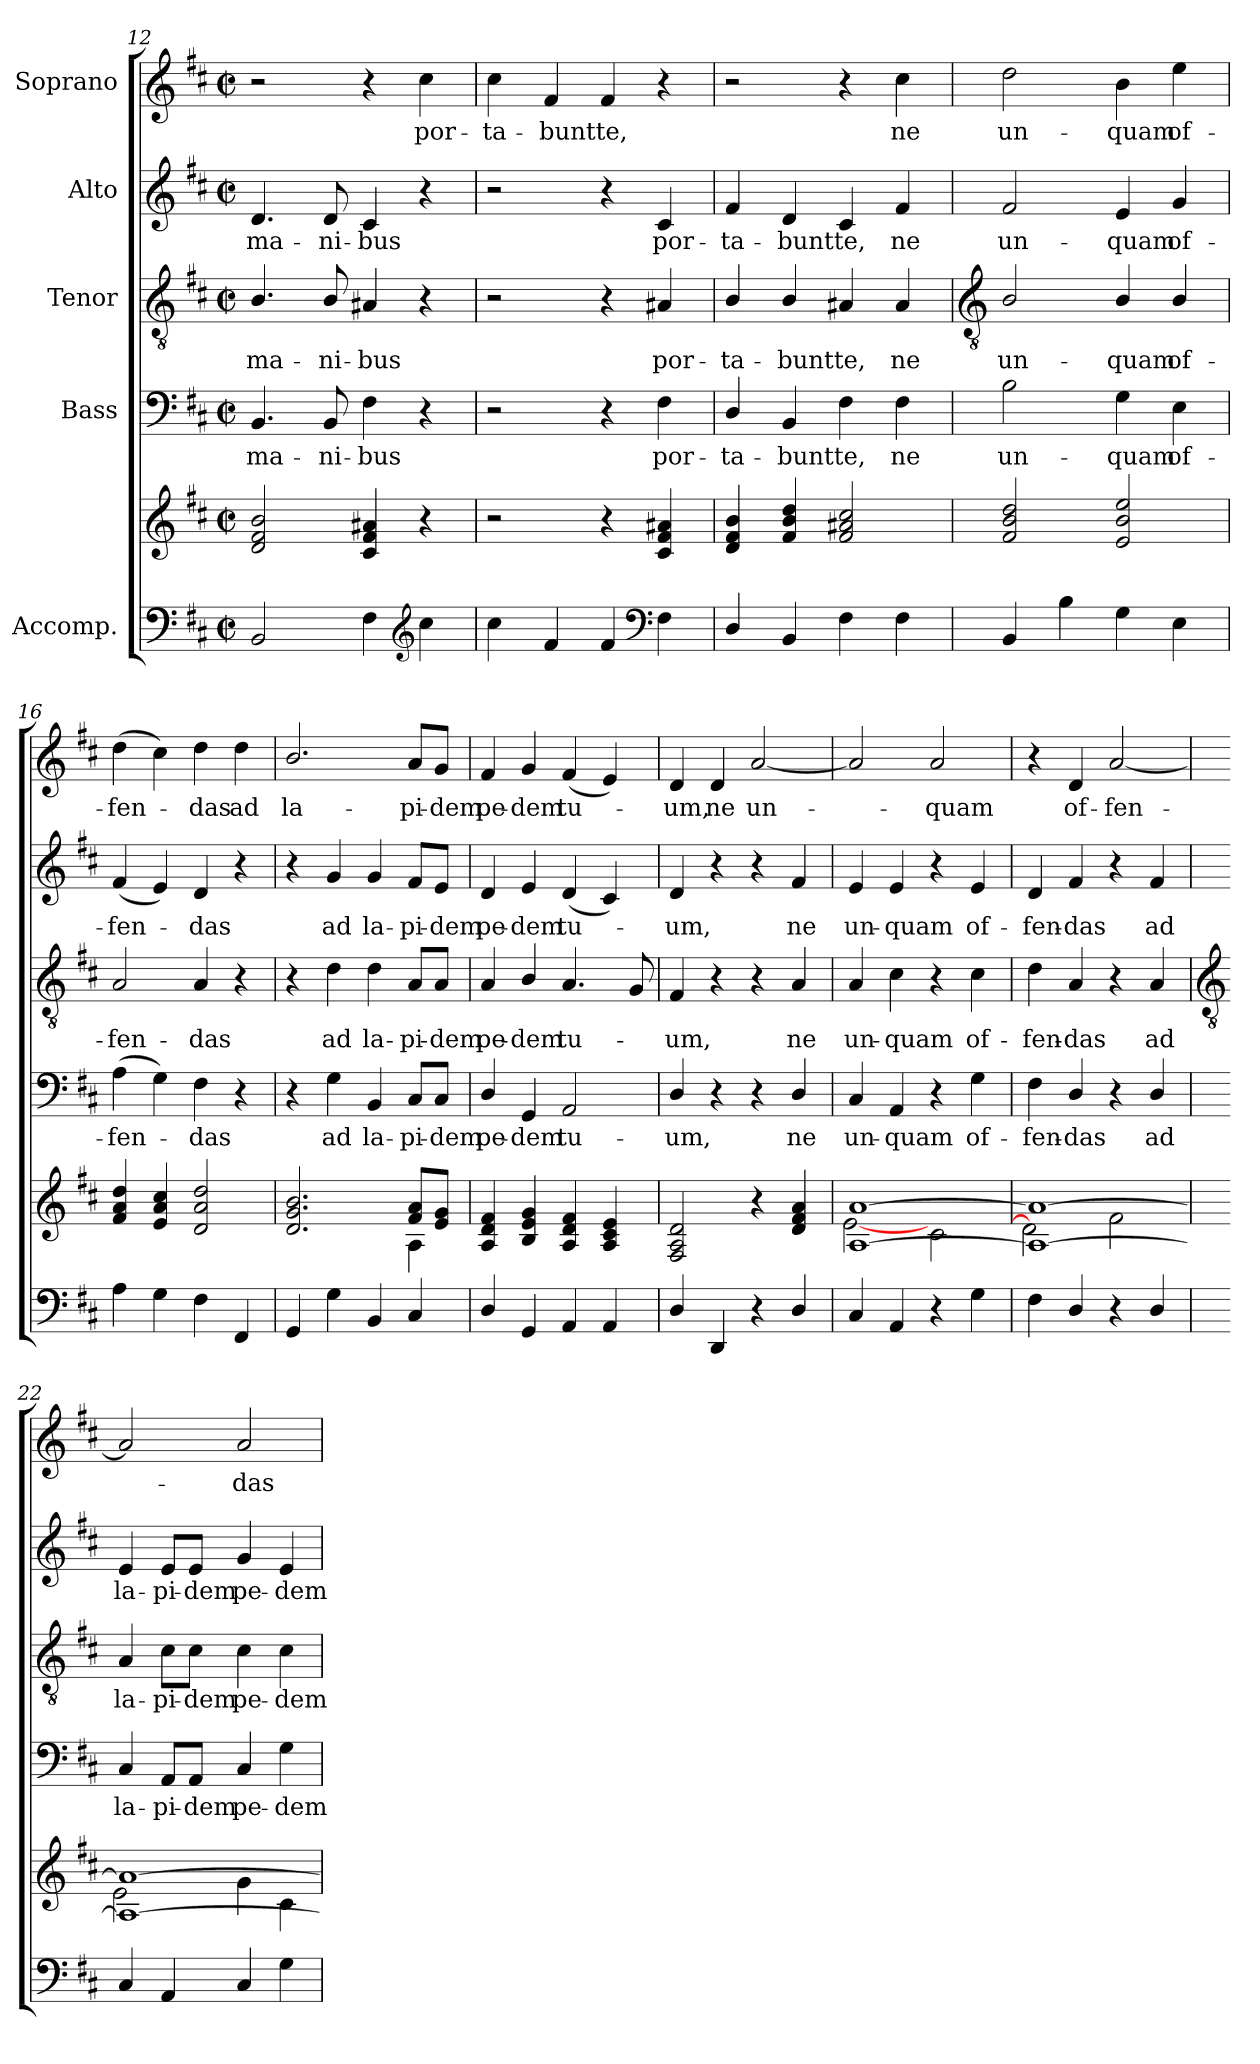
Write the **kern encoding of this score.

**kern	**kern	**kern	**text	**kern	**text	**kern	**text	**kern	**text
*part5	*part5	*part4	*part4	*part3	*part3	*part2	*part2	*part1	*part1
*staff6	*staff5	*staff4	*staff4	*staff3	*staff3	*staff2	*staff2	*staff1	*staff1
*I"Accomp.	*	*I"Bass	*	*I"Tenor	*	*I"Alto	*	*I"Soprano	*
*clefF4	*clefG2	*clefF4	*	*clefGv2	*	*clefG2	*	*clefG2	*
*k[f#c#]	*k[f#c#]	*k[f#c#]	*	*k[f#c#]	*	*k[f#c#]	*	*k[f#c#]	*
*D:	*D:	*D:	*	*D:	*	*D:	*	*D:	*
*M2/2	*M2/2	*M2/2	*	*M2/2	*	*M2/2	*	*M2/2	*
*met(c|)	*met(c|)	*met(c|)	*	*met(c|)	*	*met(c|)	*	*met(c|)	*
=12	=12	=12	=12	=12	=12	=12	=12	=12	=12
!	!	!	!LO:LY:b	!	!LO:LY:b	!	!LO:LY:b	!	!
2BB	2d 2f# 2b	4.BB	ma-	4.B/	ma-	4.d	ma-	2r	.
!	!	!	!LO:LY:b	!	!LO:LY:b	!	!LO:LY:b	!	!
.	.	8BB	-ni-	8B/	-ni-	8d	-ni-	.	.
!	!	!	!LO:LY:b	!	!LO:LY:b	!	!LO:LY:b	!	!
4F#	4c# 4f# 4a#X	4F#	-bus	4A#X	-bus	4c#	-bus	4r	.
*clefG2	*	*	*	*	*	*	*	*	*
!	!	!	!	!	!	!	!	!	!LO:LY:b
4cc#	4r	4r	.	4r	.	4r	.	4cc#	por-
=13	=13	=13	=13	=13	=13	=13	=13	=13	=13
!	!	!	!	!	!	!	!	!	!LO:LY:b
4cc#	2r	2r	.	2r	.	2r	.	4cc#	-ta-
!	!	!	!	!	!	!	!	!	!LO:LY:b
4f#	.	.	.	.	.	.	.	4f#	-bunt
!	!	!	!	!	!	!	!	!	!LO:LY:b
4f#	4r	4r	.	4r	.	4r	.	4f#	te,
*clefF4	*	*	*	*	*	*	*	*	*
!	!	!	!LO:LY:b	!	!LO:LY:b	!	!LO:LY:b	!	!
4F#	4c# 4f# 4a#X	4F#	por-	4A#X	por-	4c#	por-	4r	.
=14	=14	=14	=14	=14	=14	=14	=14	=14	=14
!	!	!	!LO:LY:b	!	!LO:LY:b	!	!LO:LY:b	!	!
4D/	4d 4f# 4b	4D/	-ta-	4B/	-ta-	4f#	-ta-	2r	.
!	!	!	!LO:LY:b	!	!LO:LY:b	!	!LO:LY:b	!	!
4BB	4f# 4b 4dd	4BB	-bunt	4B/	-bunt	4d	-bunt	.	.
!	!	!	!LO:LY:b	!	!LO:LY:b	!	!LO:LY:b	!	!
4F#	2f# 2a#X 2cc#	4F#	te,	4A#X	te,	4c#	te,	4r	.
!	!	!	!LO:LY:b	!	!LO:LY:b	!	!LO:LY:b	!	!LO:LY:b
4F#	.	4F#	ne	4A#	ne	4f#	ne	4cc#	ne
!!LO:LB:g=z
=15	=15	=15	=15	=15	=15	=15	=15	=15	=15
*	*	*	*	*clefGv2	*	*	*	*	*
*	*^	*	*	*	*	*	*	*	*
!	!	!	!	!LO:LY:b	!	!LO:LY:b	!	!LO:LY:b	!	!LO:LY:b
4BB	2f#/ 2b/ 2dd/	2ryy	2B	un-	2B/	un-	2f#	un-	2dd	un-
4B	.	.	.	.	.	.	.	.	.	.
!	!	!	!	!LO:LY:b	!	!LO:LY:b	!	!LO:LY:b	!	!LO:LY:b
4G	2e/ 2b/ 2ee/	2ryy	4G	-quam	4B/	-quam	4e	-quam	4b	-quam
!	!	!	!	!LO:LY:b	!	!LO:LY:b	!	!LO:LY:b	!	!LO:LY:b
4E	.	.	4E	of-	4B/	of-	4g	of-	4ee	of-
=16	=16	=16	=16	=16	=16	=16	=16	=16	=16	=16
!	!	!	!	!LO:LY:b	!	!LO:LY:b	!	!LO:LY:b	!	!LO:LY:b
4A	4f#/ 4a/ 4dd/	2ryy	(>4A	-fen-	2A	-fen-	(<4f#	-fen-	(>4dd	-fen-
4G	4e/ 4a/ 4cc#/	.	4G)	.	.	.	4e)	.	4cc#)	.
!	!	!	!	!LO:LY:b	!	!LO:LY:b	!	!LO:LY:b	!	!LO:LY:b
4F#	2d/ 2a/ 2dd/	2ryy	4F#	das	4A	-das	4d	das	4dd	das
!	!	!	!	!	!	!	!	!	!	!LO:LY:b
4FF#	.	.	4r	.	4r	.	4r	.	4dd	ad
=17	=17	=17	=17	=17	=17	=17	=17	=17	=17	=17
!	!	!	!	!	!	!	!	!	!	!LO:LY:b
4GG	2.d/ 2.g/ 2.b/	2ryy	4r	.	4r	.	4r	.	2.b/	la-
!	!	!	!	!LO:LY:b	!	!LO:LY:b	!	!LO:LY:b	!	!
4G	.	.	4G	ad	4d	ad	4g	ad	.	.
!	!	!	!	!LO:LY:b	!	!LO:LY:b	!	!LO:LY:b	!	!
4BB	.	4ryy	4BB	la-	4d	la-	4g	la-	.	.
!	!	!	!	!LO:LY:b	!	!LO:LY:b	!	!LO:LY:b	!	!LO:LY:b
4C#	8f#/ 8a/L	4A\	8C#/L	-pi-	8A/L	-pi-	8f#/L	-pi-	8a/L	-pi-
!	!	!	!	!LO:LY:b	!	!LO:LY:b	!	!LO:LY:b	!	!LO:LY:b
.	8e/ 8g/J	.	8C#/J	-dem	8A/J	-dem	8e/J	-dem	8g/J	-dem
=18	=18	=18	=18	=18	=18	=18	=18	=18	=18	=18
!	!	!	!	!LO:LY:b	!	!LO:LY:b	!	!LO:LY:b	!	!LO:LY:b
4D/	4A/ 4d/ 4f#/	2ryy	4D/	pe-	4A	pe-	4d	pe-	4f#	pe-
!	!	!	!	!LO:LY:b	!	!LO:LY:b	!	!LO:LY:b	!	!LO:LY:b
4GG	4B/ 4e/ 4g/	.	4GG	-dem	4B/	-dem	4e	-dem	4g	-dem
!	!	!	!	!LO:LY:b	!	!LO:LY:b	!	!LO:LY:b	!	!LO:LY:b
4AA	4A/ 4d/ 4f#/	2ryy	2AA	tu-	4.A	tu-	(<4d	tu-	(<4f#	tu-
4AA	4A/ 4c#/ 4e/	.	.	.	.	.	4c#)	.	4e)	.
.	.	.	.	.	8G	.	.	.	.	.
=19	=19	=19	=19	=19	=19	=19	=19	=19	=19	=19
!	!	!	!	!LO:LY:b	!	!LO:LY:b	!	!LO:LY:b	!	!LO:LY:b
4D/	2F#/ 2A/ 2d/	2ryy	4D/	-um,	4F#	um,	4d	um,	4d	um,
!	!	!	!	!	!	!	!	!	!	!LO:LY:b
4DD	.	.	4r	.	4r	.	4r	.	4d	ne
!	!	!	!	!	!	!	!	!	!	!LO:LY:b
4r	4r	2ryy	4r	.	4r	.	4r	.	[2a	un-
!	!	!	!	!LO:LY:b	!	!LO:LY:b	!	!LO:LY:b	!	!
4D/	4d/ 4f#/ 4a/	.	4D/	ne	4A	ne	4f#	ne	.	.
=20	=20	=20	=20	=20	=20	=20	=20	=20	=20	=20
!	!	!	!	!LO:LY:b	!	!LO:LY:b	!	!LO:LY:b	!	!
4C#	[1A/ [1a/	[2e\	4C#	un-	4A	un-	4e	un-	2a]	.
!	!	!	!	!LO:LY:b	!	!LO:LY:b	!	!LO:LY:b	!	!
4AA	.	.	4AA	-quam	4c#	-quam	4e	-quam	.	.
!	!	!	!	!	!	!	!	!	!	!LO:LY:b
4r	.	2c#\	4r	.	4r	.	4r	.	2a	quam
!	!	!	!	!LO:LY:b	!	!LO:LY:b	!	!LO:LY:b	!	!
4G	.	.	4G	of-	4c#	of-	4e	of-	.	.
=21	=21	=21	=21	=21	=21	=21	=21	=21	=21	=21
!	!	!	!	!LO:LY:b	!	!LO:LY:b	!	!LO:LY:b	!	!
4F#	1A/_ 1a/_	2d\]	4F#	-fen-	4d	-fen-	4d	-fen-	4r	.
!	!	!	!	!LO:LY:b	!	!LO:LY:b	!	!LO:LY:b	!	!LO:LY:b
4D/	.	.	4D/	-das	4A	-das	4f#	-das	4d	of-
!	!	!	!	!	!	!	!	!	!	!LO:LY:b
4r	.	2f#\	4r	.	4r	.	4r	.	[2a	-fen-
!	!	!	!	!LO:LY:b	!	!LO:LY:b	!	!LO:LY:b	!	!
4D/	.	.	4D/	ad	4A	ad	4f#	ad	.	.
!!LO:LB:g=z
=22	=22	=22	=22	=22	=22	=22	=22	=22	=22	=22
*	*	*	*	*	*clefGv2	*	*	*	*	*
!	!	!	!	!LO:LY:b	!	!LO:LY:b	!	!LO:LY:b	!	!
4C#	1A/_ 1a/_	2e\	4C#	la-	4A	la-	4e	la-	2a]	.
!	!	!	!	!LO:LY:b	!	!LO:LY:b	!	!LO:LY:b	!	!
4AA	.	.	8AA/L	-pi-	8c#\L	-pi-	8e/L	-pi-	.	.
!	!	!	!	!LO:LY:b	!	!LO:LY:b	!	!LO:LY:b	!	!
.	.	.	8AA/J	-dem	8c#\J	-dem	8e/J	-dem	.	.
!	!	!	!	!LO:LY:b	!	!LO:LY:b	!	!LO:LY:b	!	!LO:LY:b
4C#	.	4g\	4C#	pe-	4c#	pe-	4g	pe-	2a	das
!	!	!	!	!LO:LY:b	!	!LO:LY:b	!	!LO:LY:b	!	!
4G	.	4c#\	4G	-dem	4c#	-dem	4e	-dem	.	.
*	*v	*v	*	*	*	*	*	*	*	*
=	=	=	=	=	=	=	=	=	=
*-	*-	*-	*-	*-	*-	*-	*-	*-	*-
